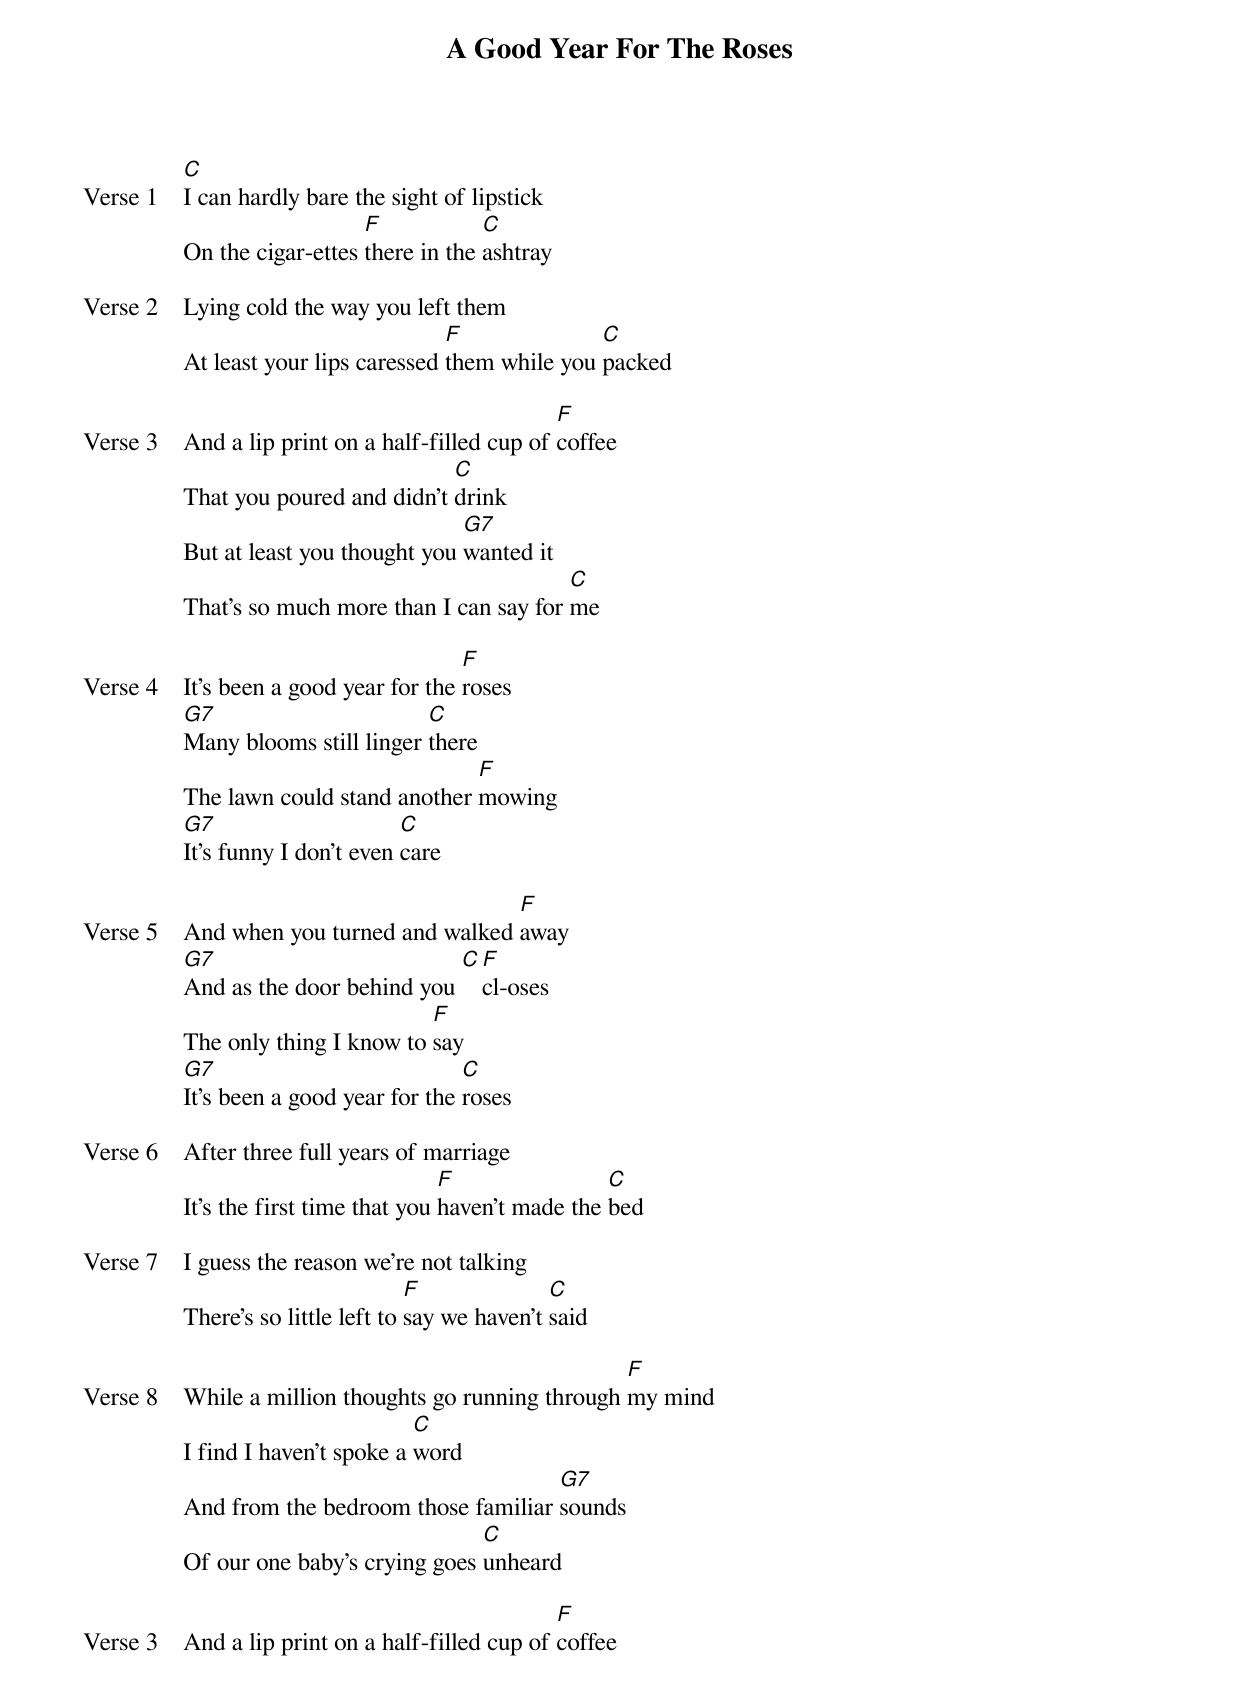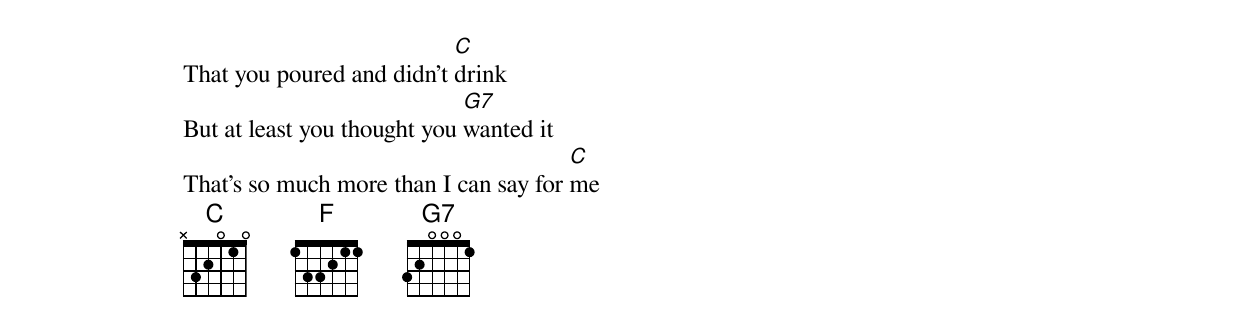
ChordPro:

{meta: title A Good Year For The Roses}
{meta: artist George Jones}
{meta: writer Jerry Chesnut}

{start_of_verse: Verse 1}
[C]I can hardly bare the sight of lipstick
On the cigar-ettes [F]there in the [C]ashtray
{end_of_verse}

{start_of_verse: Verse 2}
Lying cold the way you left them
At least your lips caressed [F]them while you [C]packed
{end_of_verse}

{start_of_verse: Verse 3}
And a lip print on a half-filled cup of [F]coffee
That you poured and didn't [C]drink
But at least you thought you [G7]wanted it
That's so much more than I can say for [C]me
{end_of_verse}

{start_of_verse: Verse 4}
It's been a good year for the [F]roses
[G7]Many blooms still linger [C]there
The lawn could stand another [F]mowing
[G7]It's funny I don't even [C]care
{end_of_verse}

{start_of_verse: Verse 5}
And when you turned and walked [F]away
[G7]And as the door behind you [C][F]cl-oses
The only thing I know to [F]say
[G7]It's been a good year for the [C]roses
{end_of_verse}

{start_of_verse: Verse 6}
After three full years of marriage
It's the first time that you [F]haven't made the [C]bed
{end_of_verse}

{start_of_verse: Verse 7}
I guess the reason we're not talking
There's so little left to [F]say we haven't [C]said
{end_of_verse}

{start_of_verse: Verse 8}
While a million thoughts go running through [F]my mind
I find I haven't spoke a [C]word
And from the bedroom those familiar [G7]sounds
Of our one baby's crying goes [C]unheard
{end_of_verse}

{start_of_verse: Verse 3}
And a lip print on a half-filled cup of [F]coffee
That you poured and didn't [C]drink
But at least you thought you [G7]wanted it
That's so much more than I can say for [C]me
{end_of_verse}
